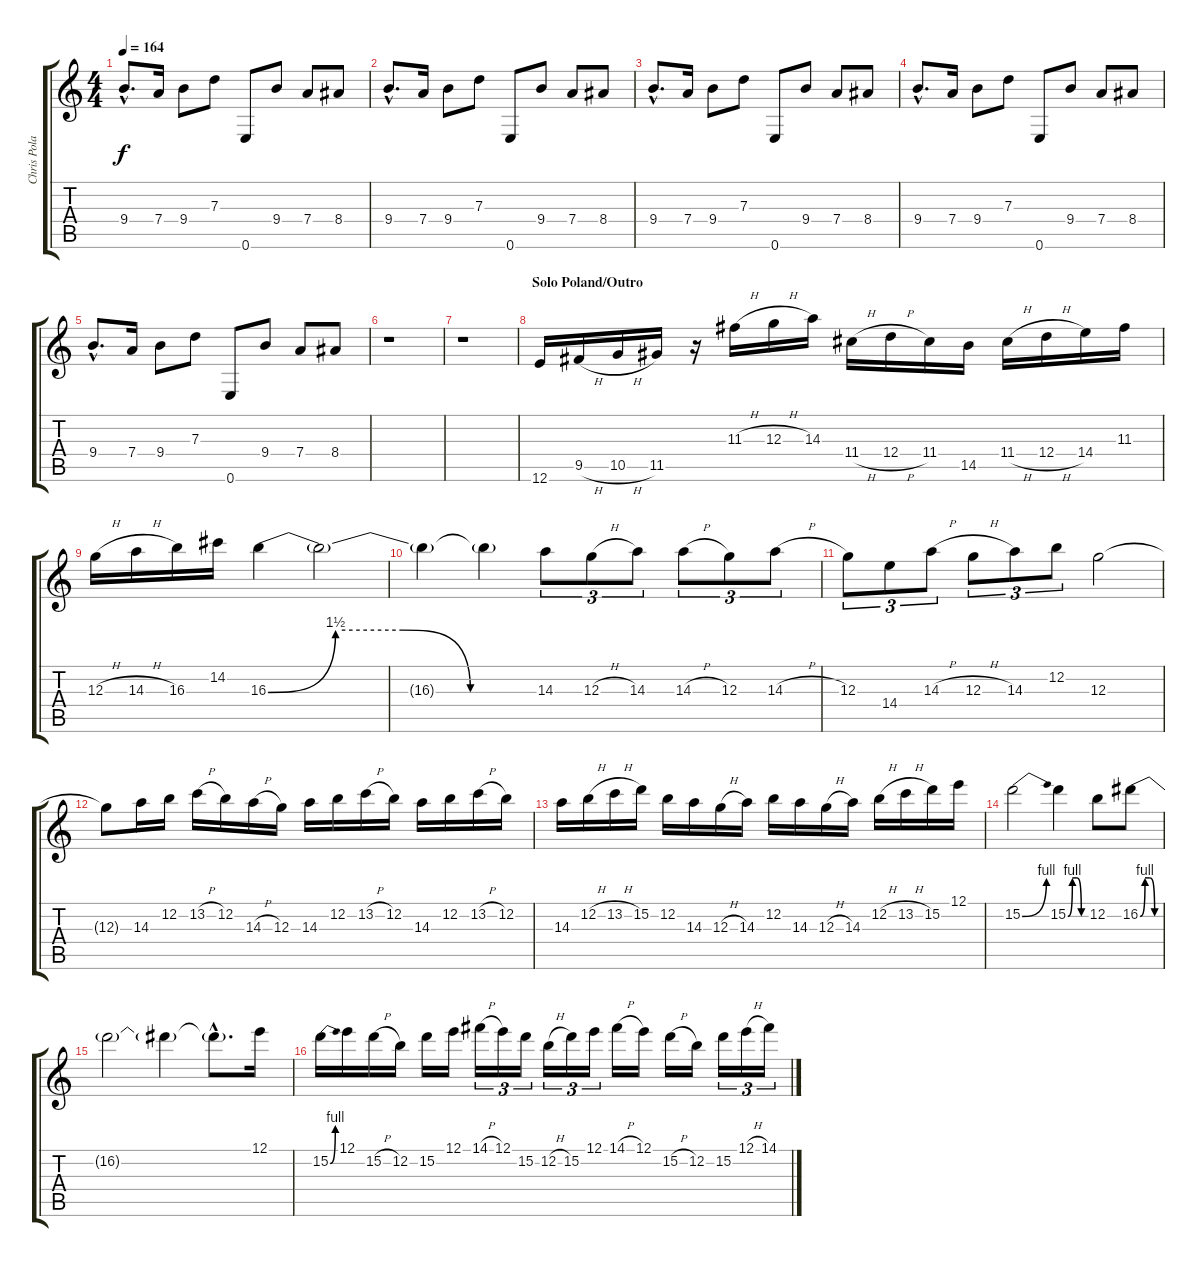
\track ("Chris Poland (Guitar)" "Chris Pola") {instrument overdrivenguitar}
\staff {score tabs}
\tuning (E4 B3 G3 D3 A2 E2) {hide}
\ts (4 4)
\tempo 164
\clef g2
\ks c
9.4{hac}.8{d dy f} 7.4.16 9.4.8 7.3.8 0.6.8 9.4.8 7.4.8 8.4.8 |
9.4{hac}.8{d} 7.4.16 9.4.8 7.3.8 0.6.8 9.4.8 7.4.8 8.4.8 |
9.4{hac}.8{d} 7.4.16 9.4.8 7.3.8 0.6.8 9.4.8 7.4.8 8.4.8 |
9.4{hac}.8{d} 7.4.16 9.4.8 7.3.8 0.6.8 9.4.8 7.4.8 8.4.8 |
9.4{hac}.8{d} 7.4.16 9.4.8 7.3.8 0.6.8 9.4.8 7.4.8 8.4.8 |
r.1 |
r.1 |
\section ("" "Solo Poland/Outro")
12.6.16 9.5{h}.16 10.5{h}.16 11.5.16 r.16 11.3{h}.16 12.3{h}.16 14.3.16 11.4{h}.16 12.4{h}.16 11.4.16 14.5.16 11.4{h}.16 12.4{h}.16 14.4.16 11.3.16 |
12.3{h}.16 14.3{h}.16 16.3.16 14.2.16 16.3{be (custom 0 0 15 6 30 6 45 0 60 0)}.4 16.3{t}.2 |
16.3{t}.4 16.3{t}.4 14.3.8{tu (3 2)} 12.3{h}.8{tu (3 2)} 14.3.8{tu (3 2)} 14.3{h}.8{tu (3 2)} 12.3.8{tu (3 2)} 14.3{h}.8{tu (3 2)} |
12.3.8{tu (3 2)} 14.4.8{tu (3 2)} 14.3{h}.8{tu (3 2)} 12.3{h}.8{tu (3 2)} 14.3.8{tu (3 2)} 12.2.8{tu (3 2)} 12.3.2 |
12.3{t}.8 14.3.16 12.2.16 13.2{h}.16 12.2.16 14.3{h}.16 12.3.16 14.3.16 12.2.16 13.2{h}.16 12.2.16 14.3.16 12.2.16 13.2{h}.16 12.2.16 |
14.3.16 12.2{h}.16 13.2{h}.16 15.2.16 12.2.16 14.3.16 12.3{h}.16 14.3.16 12.2.16 14.3.16 12.3{h}.16 14.3.16 12.2{h}.16 13.2{h}.16 15.2.16 12.1.16 |
15.2{be (bend 0 0 60 4)}.2 15.2{be (custom 0 0 15 4 30 4 45 0 60 0)}.4 12.2.8 16.2{be (custom 0 0 15 4 30 4 45 0 60 0)}.8 |
16.2{t}.2 16.2{t}.4 16.2{hac t}.8{d} 12.1.16 |
15.2{be (bend 0 0 60 4)}.16 12.1.16 15.2{h}.16 12.2.16 15.2.16 12.1.16 14.1{h}.16{tu (3 2)} 12.1.16{tu (3 2)} 15.2.16{tu (3 2)} 12.2{h}.16{tu (3 2)} 15.2.16{tu (3 2)} 12.1.16{tu (3 2)} 14.1{h}.16 12.1.16 15.2{h}.16 12.2.16 15.2.16{tu (3 2)} 12.1{h}.16{tu (3 2)} 14.1{h}.16{tu (3 2)}
